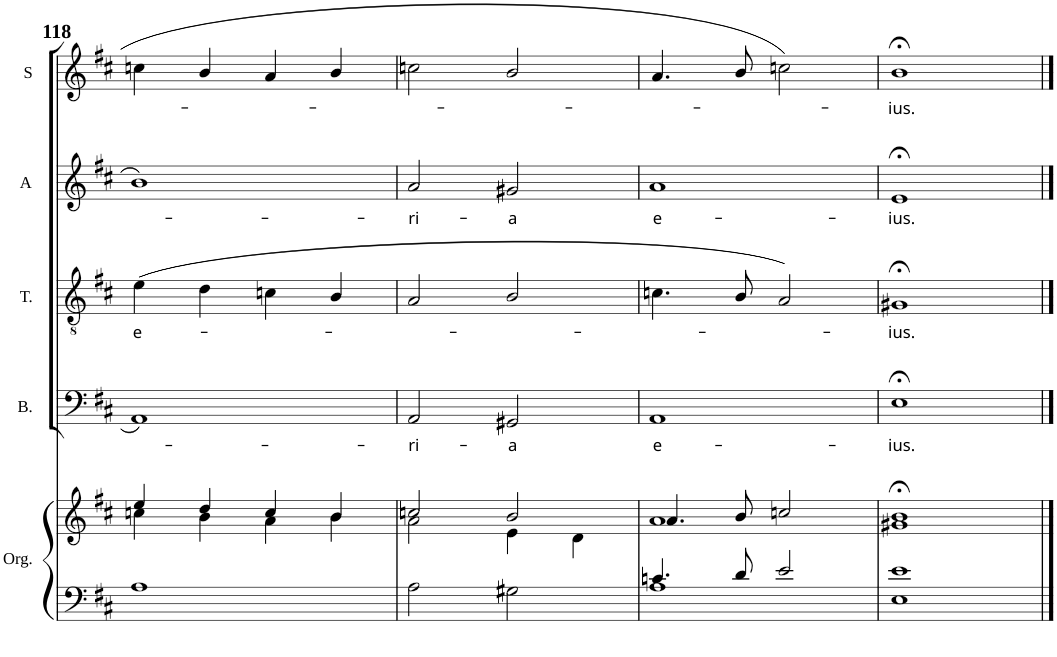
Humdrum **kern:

**kern	**kern	**kern	**text	**kern	**text	**kern	**text	**kern	**text
*part5	*part5	*part4	*part4	*part3	*part3	*part2	*part2	*part1	*part1
*staff6	*staff5	*staff4	*staff4	*staff3	*staff3	*staff2	*staff2	*staff1	*staff1
*I"Orgue	*	*I"Basse	*	*I"Ténor	*	*I"Alto	*	*I"Soprano	*
*I'Org.	*	*I'B.	*	*I'T.	*	*I'A	*	*I'S	*
!!LO:PB:g=z
*clefF4	*clefG2	*clefF4	*	*clefGv2	*	*clefG2	*	*clefG2	*
*k[f#c#]	*k[f#c#]	*k[f#c#]	*	*k[f#c#]	*	*k[f#c#]	*	*k[f#c#]	*
*M2/2	*M2/2	*M2/2	*	*M2/2	*	*M2/2	*	*M2/2	*
*met(c|)	*met(c|)	*met(c|)	*	*met(c|)	*	*met(c|)	*	*met(c|)	*
=118	=118	=118	=118	=118	=118	=118	=118	=118	=118
*	*^	*	*	*	*	*	*	*	*
!	!	!	!	!	!	!LO:LY:b	!	!	!	!
1A	4ee/	4ccn\	1AA	.	(4e\	e-	1b	.	4ccn\	.
.	4dd/	4b\	.	.	4d\	.	.	.	4b/	.
.	4cc/	4a\	.	.	4cn\	.	.	.	4a/	.
.	4b/	4b\	.	.	4B/	.	.	.	4b/	.
=119	=119	=119	=119	=119	=119	=119	=119	=119	=119	=119
!	!	!	!	!LO:LY:b	!	!	!	!LO:LY:b	!	!
2A\	2ccn/	2a\	2AA/	-ri-	2A/	.	2a/	-ri-	2ccn\	.
!	!	!	!	!LO:LY:b	!	!	!	!LO:LY:b	!	!
2G#X\	2b/	4e\	2GG#X/	-a	2B/	.	2g#X/	-a	2b/	.
.	.	4d\	.	.	.	.	.	.	.	.
=120	=120	=120	=120	=120	=120	=120	=120	=120	=120	=120
*^	*	*	*	*	*	*	*	*	*	*
!	!	!	!	!	!LO:LY:b	!	!	!	!LO:LY:b	!	!
4.cn/	1A	4.a/	1a	1AA	e-	4.cn\	.	1a	e-	4.a/	.
8d/	.	8b/	.	.	.	8B/	.	.	.	8b/	.
2e/	.	2ccn/	.	.	.	2A/)	.	.	.	2ccn\	.
*v	*v	*	*	*	*	*	*	*	*	*	*
=121	=121	=121	=121	=121	=121	=121	=121	=121	=121	=121
!	!	!	!	!LO:LY:b	!	!LO:LY:b	!	!LO:LY:b	!	!LO:LY:b
1E 1e	1b;<	1g#X	1E;<	-ius.	1G#X;<	-ius.	1e;<	-ius.	1b;<	-ius.
*	*v	*v	*	*	*	*	*	*	*	*
==	==	==	==	==	==	==	==	==	==
*-	*-	*-	*-	*-	*-	*-	*-	*-	*-
